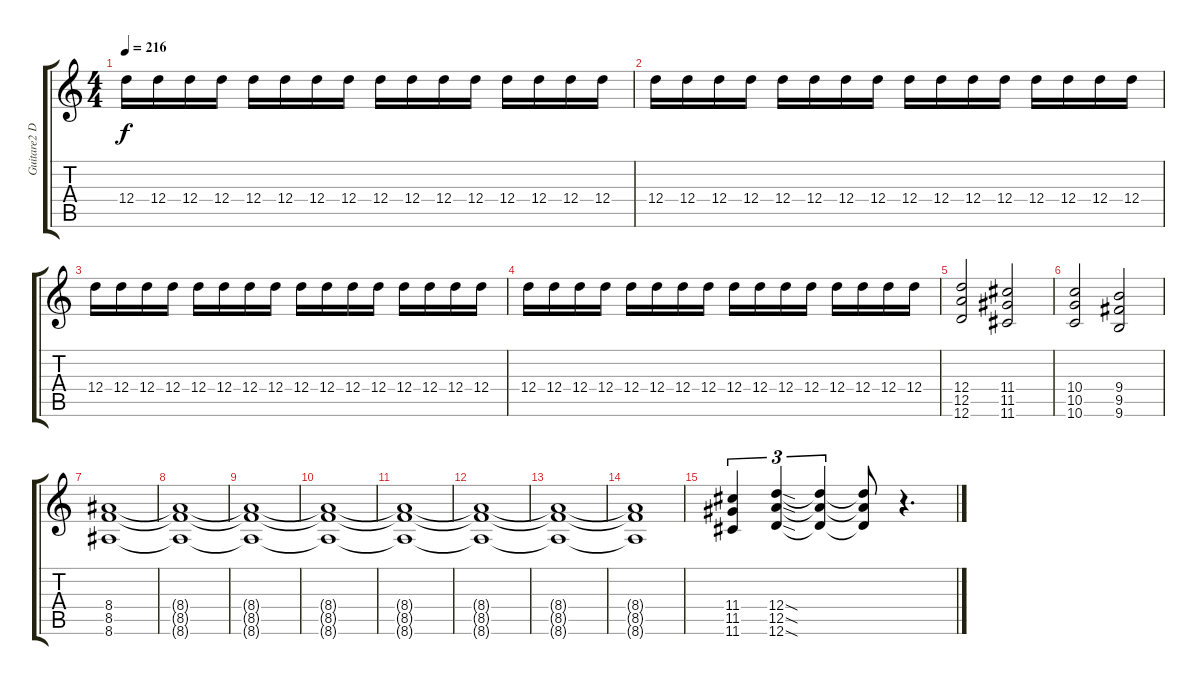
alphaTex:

\track ("Guitare2 Dr-D" "Guitare2 D") {instrument distortionguitar}
\staff {score tabs}
\tuning (E4 B3 G3 D3 A2 D2) {hide}
\ts (4 4)
\tempo 216
\clef g2
\ks c
12.4.16{dy f} 12.4.16 12.4.16 12.4.16 12.4.16 12.4.16 12.4.16 12.4.16 12.4.16 12.4.16 12.4.16 12.4.16 12.4.16 12.4.16 12.4.16 12.4.16 |
12.4.16 12.4.16 12.4.16 12.4.16 12.4.16 12.4.16 12.4.16 12.4.16 12.4.16 12.4.16 12.4.16 12.4.16 12.4.16 12.4.16 12.4.16 12.4.16 |
12.4.16 12.4.16 12.4.16 12.4.16 12.4.16 12.4.16 12.4.16 12.4.16 12.4.16 12.4.16 12.4.16 12.4.16 12.4.16 12.4.16 12.4.16 12.4.16 |
12.4.16 12.4.16 12.4.16 12.4.16 12.4.16 12.4.16 12.4.16 12.4.16 12.4.16 12.4.16 12.4.16 12.4.16 12.4.16 12.4.16 12.4.16 12.4.16 |
(12.4 12.5 12.6).2 (11.4 11.5 11.6).2 |
(10.4 10.5 10.6).2 (9.4 9.5 9.6).2 |
(8.4 8.5 8.6).1 |
(8.4{t} 8.5{t} 8.6{t}).1 |
(8.4{t} 8.5{t} 8.6{t}).1 |
(8.4{t} 8.5{t} 8.6{t}).1 |
(8.4{t} 8.5{t} 8.6{t}).1 |
(8.4{t} 8.5{t} 8.6{t}).1 |
(8.4{t} 8.5{t} 8.6{t}).1 |
(8.4{t} 8.5{t} 8.6{t}).1 |
(11.4 11.5 11.6).4{tu (3 2)} (12.4{sod} 12.5{sod} 12.6{sod}).4{tu (3 2)} (12.4{t} 12.5{t} 12.6{t}).4{tu (3 2)} (12.4{t} 12.5{t} 12.6{t}).8 r.4{d}
